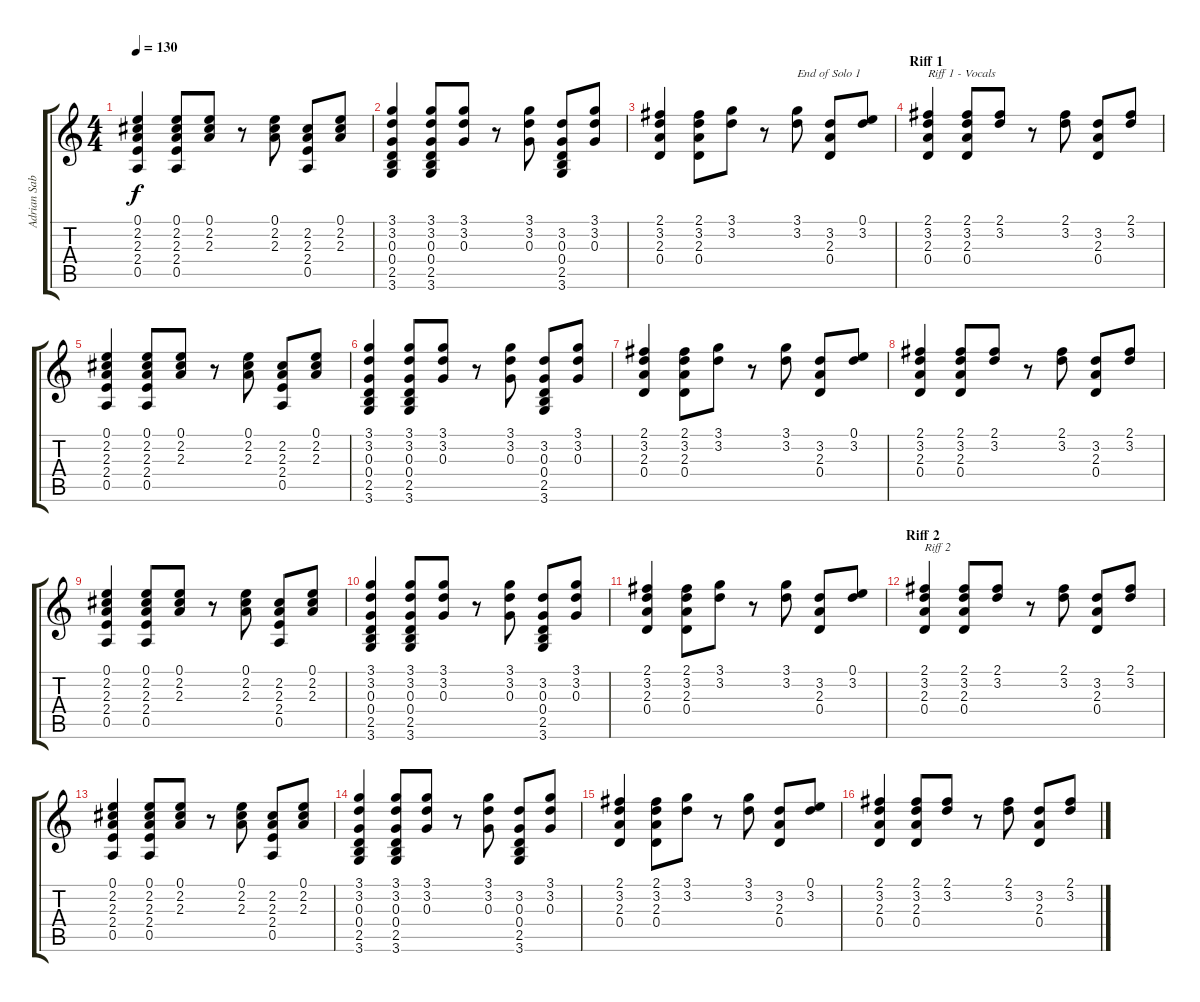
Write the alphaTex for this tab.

\track ("Adrian Sabbath" "Adrian Sab") {instrument acousticguitarsteel}
\staff {score tabs}
\tuning (E4 B3 G3 D3 A2 E2) {hide}
\ts (4 4)
\tempo 130
\clef g2
\ks c
(0.1 2.2 2.3 2.4 0.5).4{dy f} (0.1 2.2 2.3 2.4 0.5).8 (0.1 2.2 2.3).8 r.8 (0.1 2.2 2.3).8 (2.2 2.3 2.4 0.5).8 (0.1 2.2 2.3).8 |
(3.1 3.2 0.3 0.4 2.5 3.6).4 (3.1 3.2 0.3 0.4 2.5 3.6).8 (3.1 3.2 0.3).8 r.8 (3.1 3.2 0.3).8 (3.2 0.3 0.4 2.5 3.6).8 (3.1 3.2 0.3).8 |
(2.1 3.2 2.3 0.4).4 (2.1 3.2 2.3 0.4).8 (3.1 3.2).8 r.8 (3.1 3.2).8{txt "End of Solo 1"} (3.2 2.3 0.4).8 (0.1 3.2).8 |
\section ("" "Riff 1")
(2.1 3.2 2.3 0.4).4{txt "Riff 1 - Vocals"} (2.1 3.2 2.3 0.4).8 (2.1 3.2).8 r.8 (2.1 3.2).8 (3.2 2.3 0.4).8 (2.1 3.2).8 |
(0.1 2.2 2.3 2.4 0.5).4 (0.1 2.2 2.3 2.4 0.5).8 (0.1 2.2 2.3).8 r.8 (0.1 2.2 2.3).8 (2.2 2.3 2.4 0.5).8 (0.1 2.2 2.3).8 |
(3.1 3.2 0.3 0.4 2.5 3.6).4 (3.1 3.2 0.3 0.4 2.5 3.6).8 (3.1 3.2 0.3).8 r.8 (3.1 3.2 0.3).8 (3.2 0.3 0.4 2.5 3.6).8 (3.1 3.2 0.3).8 |
(2.1 3.2 2.3 0.4).4 (2.1 3.2 2.3 0.4).8 (3.1 3.2).8 r.8 (3.1 3.2).8 (3.2 2.3 0.4).8 (0.1 3.2).8 |
(2.1 3.2 2.3 0.4).4 (2.1 3.2 2.3 0.4).8 (2.1 3.2).8 r.8 (2.1 3.2).8 (3.2 2.3 0.4).8 (2.1 3.2).8 |
(0.1 2.2 2.3 2.4 0.5).4 (0.1 2.2 2.3 2.4 0.5).8 (0.1 2.2 2.3).8 r.8 (0.1 2.2 2.3).8 (2.2 2.3 2.4 0.5).8 (0.1 2.2 2.3).8 |
(3.1 3.2 0.3 0.4 2.5 3.6).4 (3.1 3.2 0.3 0.4 2.5 3.6).8 (3.1 3.2 0.3).8 r.8 (3.1 3.2 0.3).8 (3.2 0.3 0.4 2.5 3.6).8 (3.1 3.2 0.3).8 |
(2.1 3.2 2.3 0.4).4 (2.1 3.2 2.3 0.4).8 (3.1 3.2).8 r.8 (3.1 3.2).8 (3.2 2.3 0.4).8 (0.1 3.2).8 |
\section ("" "Riff 2")
(2.1 3.2 2.3 0.4).4{txt "Riff 2"} (2.1 3.2 2.3 0.4).8 (2.1 3.2).8 r.8 (2.1 3.2).8 (3.2 2.3 0.4).8 (2.1 3.2).8 |
(0.1 2.2 2.3 2.4 0.5).4 (0.1 2.2 2.3 2.4 0.5).8 (0.1 2.2 2.3).8 r.8 (0.1 2.2 2.3).8 (2.2 2.3 2.4 0.5).8 (0.1 2.2 2.3).8 |
(3.1 3.2 0.3 0.4 2.5 3.6).4 (3.1 3.2 0.3 0.4 2.5 3.6).8 (3.1 3.2 0.3).8 r.8 (3.1 3.2 0.3).8 (3.2 0.3 0.4 2.5 3.6).8 (3.1 3.2 0.3).8 |
(2.1 3.2 2.3 0.4).4 (2.1 3.2 2.3 0.4).8 (3.1 3.2).8 r.8 (3.1 3.2).8 (3.2 2.3 0.4).8 (0.1 3.2).8 |
(2.1 3.2 2.3 0.4).4 (2.1 3.2 2.3 0.4).8 (2.1 3.2).8 r.8 (2.1 3.2).8 (3.2 2.3 0.4).8 (2.1 3.2).8
